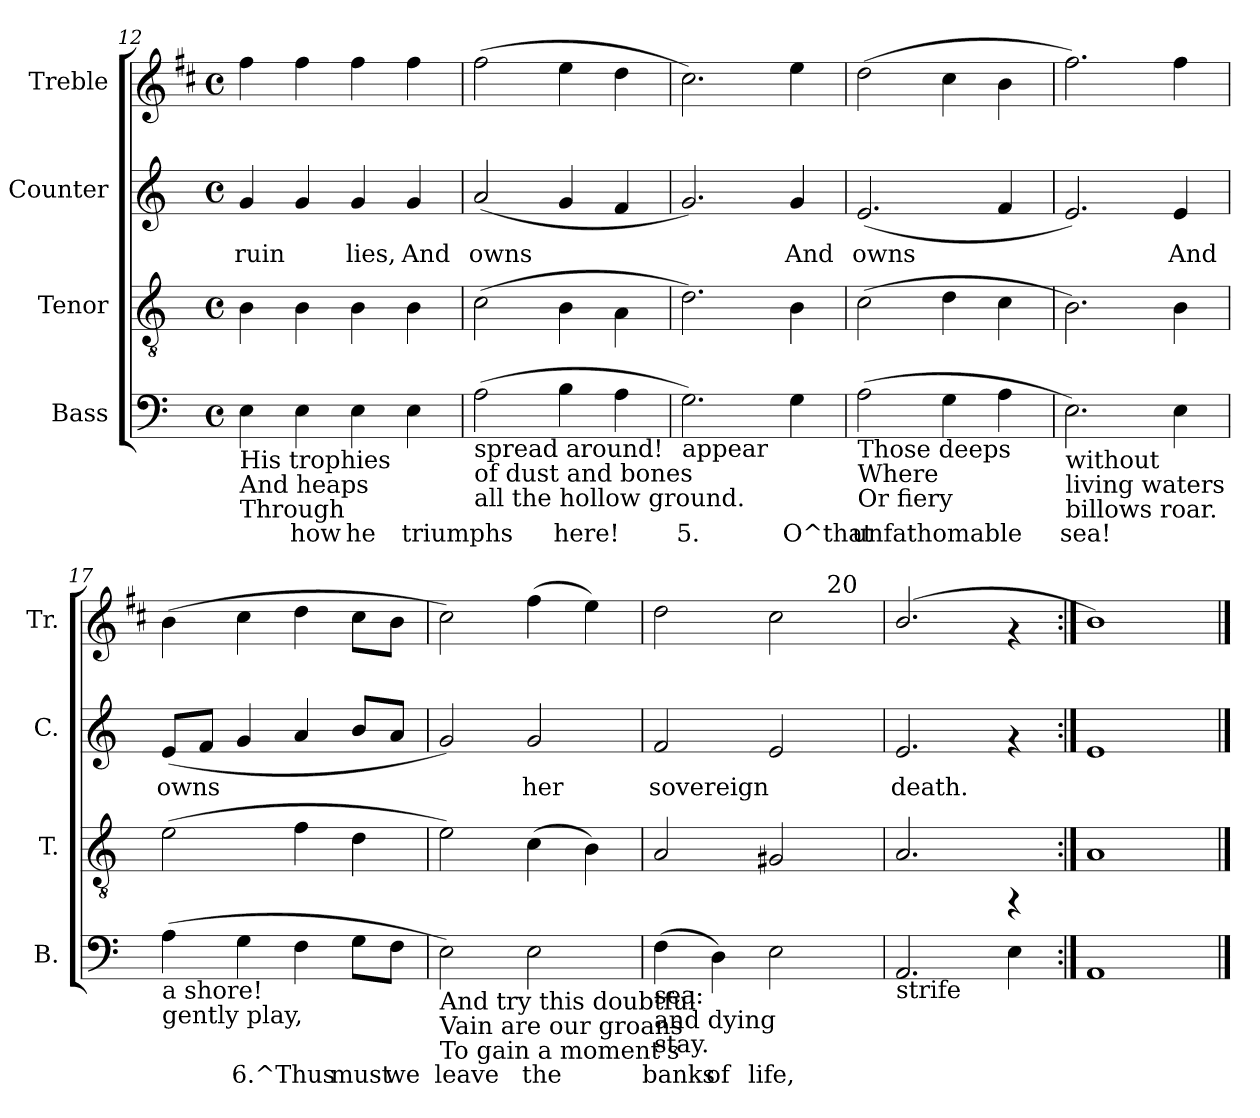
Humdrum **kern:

**kern	**text	**kern	**kern	**text	**kern
*part4	*part4	*part3	*part2	*part2	*part1
*staff4	*staff4	*staff3	*staff2	*staff2	*staff1
*I"Bass	*	*I"Tenor	*I"Counter	*	*I"Treble
*I'B.	*	*I'T.	*I'C.	*	*I'Tr.
*clefF4	*	*clefGv2	*clefG2	*	*clefG2
*	*	*	*	*	*ITrd1c2
*k[]	*	*k[]	*k[]	*	*k[]
*C:	*	*C:	*C:	*	*C:
*M4/4	*	*M4/4	*M4/4	*	*M4/4
*met(c)	*	*met(c)	*met(c)	*	*met(c)
=12	=12	=12	=12	=12	=12
!LO:TX:b:t=His trophies	!	!	!	!	!
!LO:TX:b:t=And heaps	!	!	!	!	!
!LO:TX:b:t=Through	!	!	!	!	!
!	!LO:LY:b:rj	!	!	!LO:LY:b:rj	!
4E\	.	4B\	4g/	ruin	4ee\
!	!LO:LY:b:rj	!	!	!LO:LY:b:rj	!
4E\	how	4B\	4g/	.	4ee\
!	!LO:LY:b:rj	!	!	!LO:LY:b:rj	!
4E\	he	4B\	4g/	lies,	4ee\
!	!LO:LY:b:rj	!	!	!LO:LY:b:rj	!
4E\	triumphs	4B\	4g/	And	4ee\
=13	=13	=13	=13	=13	=13
!LO:TX:b:t=spread around!	!	!	!	!	!
!LO:TX:b:t=of dust and bones	!	!	!	!	!
!LO:TX:b:t=all the hollow ground.	!	!	!	!	!
!	!LO:LY:b:rj	!	!	!LO:LY:b:rj	!
(>2A\	.	(>2c\	(<2a/	owns	(>2ee\
!	!LO:LY:b:rj	!	!	!LO:LY:b:rj	!
4B\	here!	4B\	4g/	.	4dd\
!	!LO:LY:b:rj	!	!	!LO:LY:b:rj	!
4A\	.	4A\	4f/	.	4cc\
=14	=14	=14	=14	=14	=14
!LO:TX:b:t=appear	!	!	!	!	!
!	!LO:LY:b:rj	!	!	!LO:LY:b:rj	!
2.G\)	5.	2.d\)	2.g/)	.	2.b\)
!	!LO:LY:b:rj	!	!	!LO:LY:b:rj	!
4G\	O^that	4B\	4g/	And	4dd\
=15	=15	=15	=15	=15	=15
!LO:TX:b:t=Those deeps	!	!	!	!	!
!LO:TX:b:t=Where	!	!	!	!	!
!LO:TX:b:t=Or fiery	!	!	!	!	!
!	!LO:LY:b:rj	!	!	!LO:LY:b:rj	!
(>2A\	unfathomable	(>2c\	(<2.e/	owns	(>2cc>\
!	!LO:LY:b:rj	!	!	!	!
4G\	.	4d\	.	.	4b\
!	!LO:LY:b:rj	!	!	!LO:LY:b:rj	!
4A\	.	4c\	4f/	.	4a\
=16	=16	=16	=16	=16	=16
!LO:TX:b:t=without	!	!	!	!	!
!LO:TX:b:t=living waters	!	!	!	!	!
!LO:TX:b:t=billows roar.	!	!	!	!	!
!	!LO:LY:b:rj	!	!	!LO:LY:b:rj	!
2.E\)	sea!	2.B\)	2.e/)	.	2.ee\)
!	!LO:LY:b:rj	!	!	!LO:LY:b:rj	!
4E\	.	4B\	4e/	And	4ee\
=17	=17	=17	=17	=17	=17
!LO:TX:b:t=a shore!	!	!	!	!	!
!LO:TX:b:t=gently play,	!	!	!	!	!
!	!LO:LY:b:rj	!	!	!LO:LY:b:rj	!
(>4A\	.	(>2e\	(<8e/L	owns	(>4a\
!	!	!	!	!LO:LY:b:rj	!
.	.	.	8f/J	.	.
!	!LO:LY:b:rj	!	!	!LO:LY:b:rj	!
4G\	6.^Thus	.	4g/	.	4b\
!	!LO:LY:b:rj	!	!	!LO:LY:b:rj	!
4F\	.	4f\	4a/	.	4cc\
!	!LO:LY:b:rj	!	!	!LO:LY:b:rj	!
8G\L	must	4d\	8b/L	.	8b\L
!	!LO:LY:b:rj	!	!	!LO:LY:b:rj	!
8F\J	we	.	8a/J	.	8a\J
=18	=18	=18	=18	=18	=18
!LO:TX:b:t=And try this doubtful	!	!	!	!	!
!LO:TX:b:t=Vain are our groans	!	!	!	!	!
!LO:TX:b:t=To gain a moment's	!	!	!	!	!
!	!LO:LY:b:rj	!	!	!LO:LY:b:rj	!
2E\)	leave	2e\)	2g/)	.	2b\)
!	!LO:LY:b:rj	!	!	!LO:LY:b:rj	!
2E\	the	(>4c\	2g/	her	(>4ee\
.	.	4B\)	.	.	4dd\)
=19	=19	=19	=19	=19	=19
!LO:TX:b:t=sea&colon;	!	!	!	!	!
!LO:TX:b:t=and dying	!	!	!	!	!
!LO:TX:b:t=stay.	!	!	!	!	!
!	!LO:LY:b:rj	!	!	!LO:LY:b:rj	!
*	*	*	*	*	*^
(>4F\	banks	2A/	2f/	sovereign	2cc\	2.ryy
!	!LO:LY:b:rj	!	!	!	!	!
4D\)	of	.	.	.	.	.
!	!LO:LY:b:rj	!	!	!LO:LY:b:rj	!	!
2E\	life,	2G#X/	2e/	.	2b\	.
!	!	!	!	!	!	!LO:TX:a:t=20
.	.	.	.	.	.	4ryy
=20	=20	=20	=20	=20	=20	=20
!LO:TX:b:t=strife	!	!	!	!	!	!
!	!LO:LY:b:rj	!	!	!LO:LY:b:rj	!	!
*	*	*	*	*	*v	*v
2.AA/	.	2.A/	2.e/	death.	(>2.a/
!	!LO:LY:b:rj	!	!	!	!
4E\	.	4rFF	4rf	.	4rf
=21:|!	=21:|!	=21:|!	=21:|!	=21:|!	=21:|!
!	!LO:LY:b:rj	!	!	!LO:LY:b:rj	!
1AA	.	1A	1e	.	1a)
==	==	==	==	==	==
*-	*-	*-	*-	*-	*-
